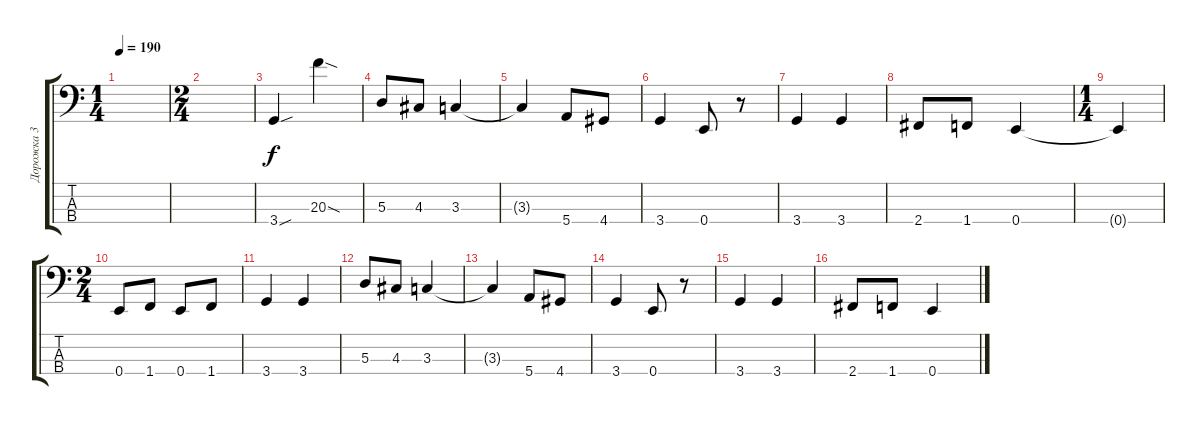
\track ("Дорожка 3" "Дорожка 3") {instrument electricbassfinger}
\staff {score tabs}
\tuning (G2 D2 A1 E1) {hide}
\ts (1 4)
\tempo 190
\clef f4
\ks c
|
\ts (2 4)
|
3.4{sou}.4 20.3{sod}.4 |
5.3.8 4.3.8 3.3.4 |
3.3{t}.4 5.4.8 4.4.8 |
3.4.4 0.4.8 r.8 |
3.4.4 3.4.4 |
2.4.8 1.4.8 0.4.4 |
\ts (1 4)
0.4{t}.4 |
\ts (2 4)
0.4.8 1.4.8 0.4.8 1.4.8 |
3.4.4 3.4.4 |
5.3.8 4.3.8 3.3.4 |
3.3{t}.4 5.4.8 4.4.8 |
3.4.4 0.4.8 r.8 |
3.4.4 3.4.4 |
2.4.8 1.4.8 0.4.4
